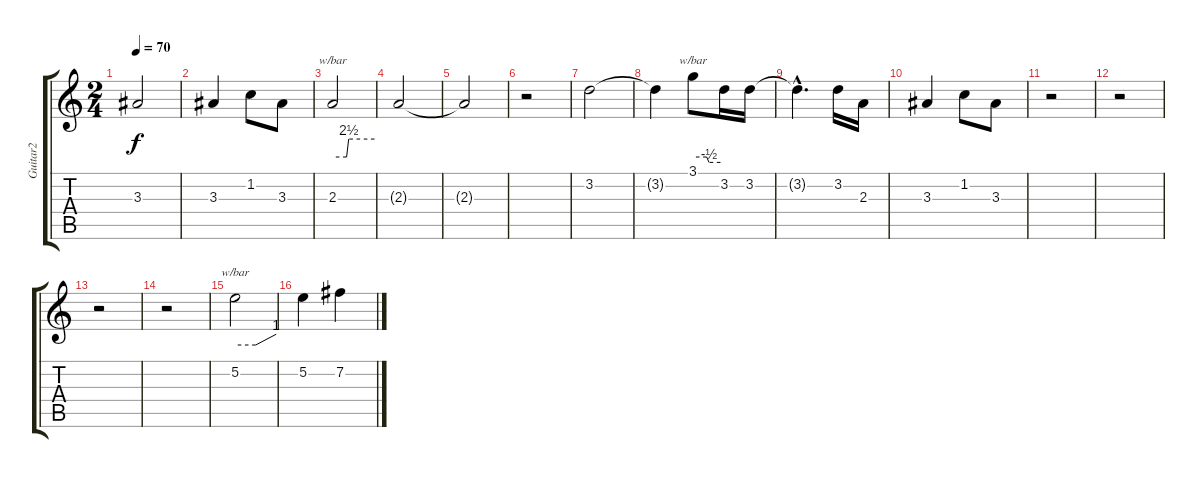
\track ("Guitar2" "Guitar2") {instrument distortionguitar}
\staff {score tabs}
\tuning (E4 B3 G3 D3 A2 E2) {hide}
\ts (2 4)
\tempo 70
\clef g2
\ks c
3.3{t}.2{dy f} |
3.3.4 1.2.8 3.3.8 |
2.3.2{tbe (custom default 0 0 20 0 23 10 60 10)} |
2.3{t}.2{volume 4} |
2.3{t}.2 |
r.2 |
3.2.2{volume 16} |
3.2{t}.4 3.1.8{tbe (custom default 0 0 30 0 35 -2 60 -2)} 3.2.16 3.2.16 |
3.2{hac t}.4{d} 3.2.16 2.3.16 |
3.3.4 1.2.8 3.3.8 |
r.2 |
r.2 |
r.2 |
r.2 |
5.2.2{tbe (custom default 0 0 30 0 60 4)} |
5.2.4 7.2.4
